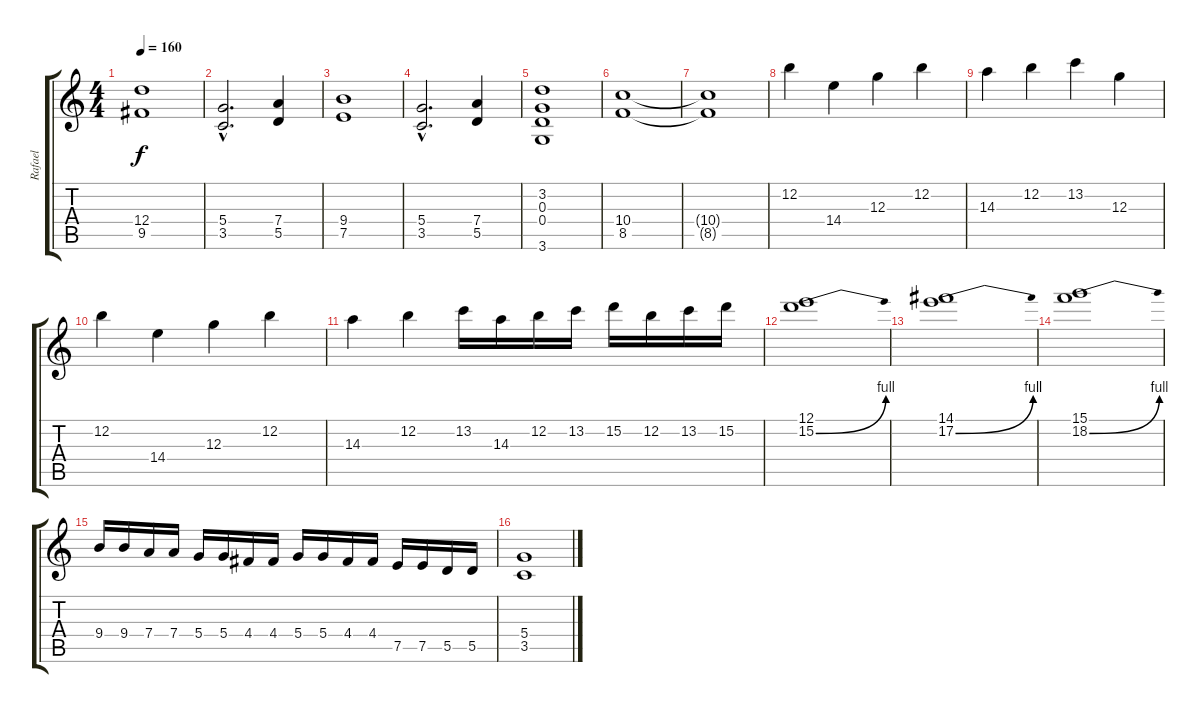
\track ("Rafael" "Rafael") {instrument distortionguitar}
\staff {score tabs}
\tuning (E4 B3 G3 D3 A2 E2) {hide}
\ts (4 4)
\tempo 160
\clef g2
\ks c
(12.4 9.5).1{dy f} |
(5.4{hac} 3.5{hac}).2{d} (7.4 5.5).4 |
(9.4 7.5).1 |
(5.4{hac} 3.5{hac}).2{d} (7.4 5.5).4 |
(3.2 0.3 0.4 3.6).1 |
(10.4 8.5).1 |
(10.4{t} 8.5{t}).1 |
12.2.4 14.4.4 12.3.4 12.2.4 |
14.3.4 12.2.4 13.2.4 12.3.4 |
12.2.4 14.4.4 12.3.4 12.2.4 |
14.3.4 12.2.4 13.2.16 14.3.16 12.2.16 13.2.16 15.2.16 12.2.16 13.2.16 15.2.16 |
(12.1 15.2{be (bend 0 0 60 4)}).1 |
(14.1 17.2{be (bend 0 0 60 4)}).1 |
(15.1 18.2{be (bend 0 0 60 4)}).1 |
9.4.16 9.4.16 7.4.16 7.4.16 5.4.16 5.4.16 4.4.16 4.4.16 5.4.16 5.4.16 4.4.16 4.4.16 7.5.16 7.5.16 5.5.16 5.5.16 |
(5.4 3.5).1
